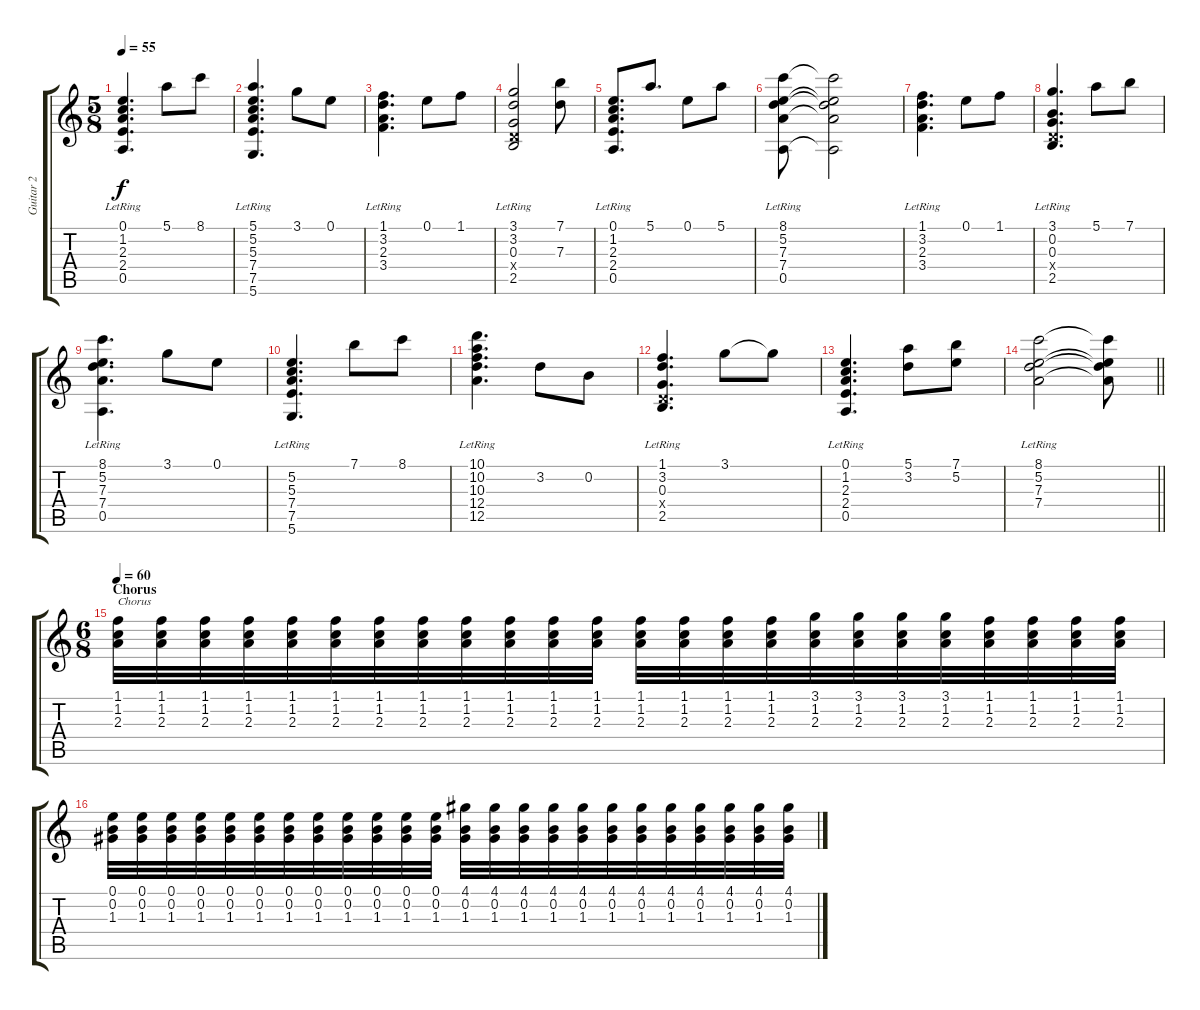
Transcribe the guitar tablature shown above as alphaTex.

\track ("Guitar 2" "Guitar 2") {instrument acousticguitarsteel}
\staff {score tabs}
\tuning (E4 B3 G3 D3 A2 D2) {hide}
\ts (5 8)
\tempo 55
\clef g2
\ks c
(0.1{lr} 1.2{lr} 2.3{lr} 2.4{lr} 0.5{lr}).4{d dy f} 5.1.8 8.1.8 |
(5.1 5.2{lr} 5.3{lr} 7.4{lr} 7.5 5.6{lr}).4{d} 3.1.8 0.1.8 |
(1.1{lr} 3.2 2.3 3.4).4{d} 0.1.8 1.1.8 |
(3.1 3.2{lr} 0.3{lr} 0.4{x} 2.5{lr}).2 (7.1 7.3).8 |
(0.1{lr} 1.2{lr} 2.3{lr} 2.4{lr} 0.5).8{d} 5.1.8{d} 0.1.8 5.1.8 |
(8.1 5.2{lr} 7.3{lr} 7.4 0.5).8 (8.1{t} 5.2{t} 7.3{t} 7.4{t} 0.5{t}).2 |
(1.1{lr} 3.2{lr} 2.3{lr} 3.4{lr}).4{d} 0.1.8 1.1.8 |
(3.1{lr} 0.2{lr} 0.3{lr} 0.4{x} 2.5{lr}).4{d} 5.1.8 7.1.8 |
(8.1{lr} 5.2{lr} 7.3{lr} 7.4{lr} 0.5).4{d} 3.1.8 0.1.8 |
(5.2{lr} 5.3{lr} 7.4{lr} 7.5 5.6{lr}).4{d} 7.1.8 8.1.8 |
(10.1{lr} 10.2{lr} 10.3{lr} 12.4{lr} 12.5).4{d} 3.2.8 0.2.8 |
(1.1{lr} 3.2{lr} 0.3{lr} 0.4{x} 2.5{lr}).4{d} 3.1.8 3.1{t}.8 |
(0.1{lr} 1.2{lr} 2.3{lr} 2.4{lr} 0.5{lr}).4{d} (5.1 3.2).8 (7.1 5.2).8 |
\barLineRight lightlight
(8.1{lr} 5.2{lr} 7.3{lr} 7.4).2 (8.1{t} 5.2{t} 7.3{t} 7.4{t}).8 |
\ts (6 8)
\section ("" "Chorus")
\tempo 60
(1.1 1.2 2.3).32{txt "Chorus" volume 9} (1.1 1.2 2.3).32 (1.1 1.2 2.3).32 (1.1 1.2 2.3).32 (1.1 1.2 2.3).32 (1.1 1.2 2.3).32 (1.1 1.2 2.3).32 (1.1 1.2 2.3).32 (1.1 1.2 2.3).32 (1.1 1.2 2.3).32 (1.1 1.2 2.3).32 (1.1 1.2 2.3).32 (1.1 1.2 2.3).32 (1.1 1.2 2.3).32 (1.1 1.2 2.3).32 (1.1 1.2 2.3).32 (3.1 1.2 2.3).32 (3.1 1.2 2.3).32 (3.1 1.2 2.3).32 (3.1 1.2 2.3).32 (1.1 1.2 2.3).32 (1.1 1.2 2.3).32 (1.1 1.2 2.3).32 (1.1 1.2 2.3).32 |
(0.1 0.2 1.3).32 (0.1 0.2 1.3).32 (0.1 0.2 1.3).32 (0.1 0.2 1.3).32 (0.1 0.2 1.3).32 (0.1 0.2 1.3).32 (0.1 0.2 1.3).32 (0.1 0.2 1.3).32 (0.1 0.2 1.3).32 (0.1 0.2 1.3).32 (0.1 0.2 1.3).32 (0.1 0.2 1.3).32 (4.1 0.2 1.3).32 (4.1 0.2 1.3).32 (4.1 0.2 1.3).32 (4.1 0.2 1.3).32 (4.1 0.2 1.3).32 (4.1 0.2 1.3).32 (4.1 0.2 1.3).32 (4.1 0.2 1.3).32 (4.1 0.2 1.3).32 (4.1 0.2 1.3).32 (4.1 0.2 1.3).32 (4.1 0.2 1.3).32
